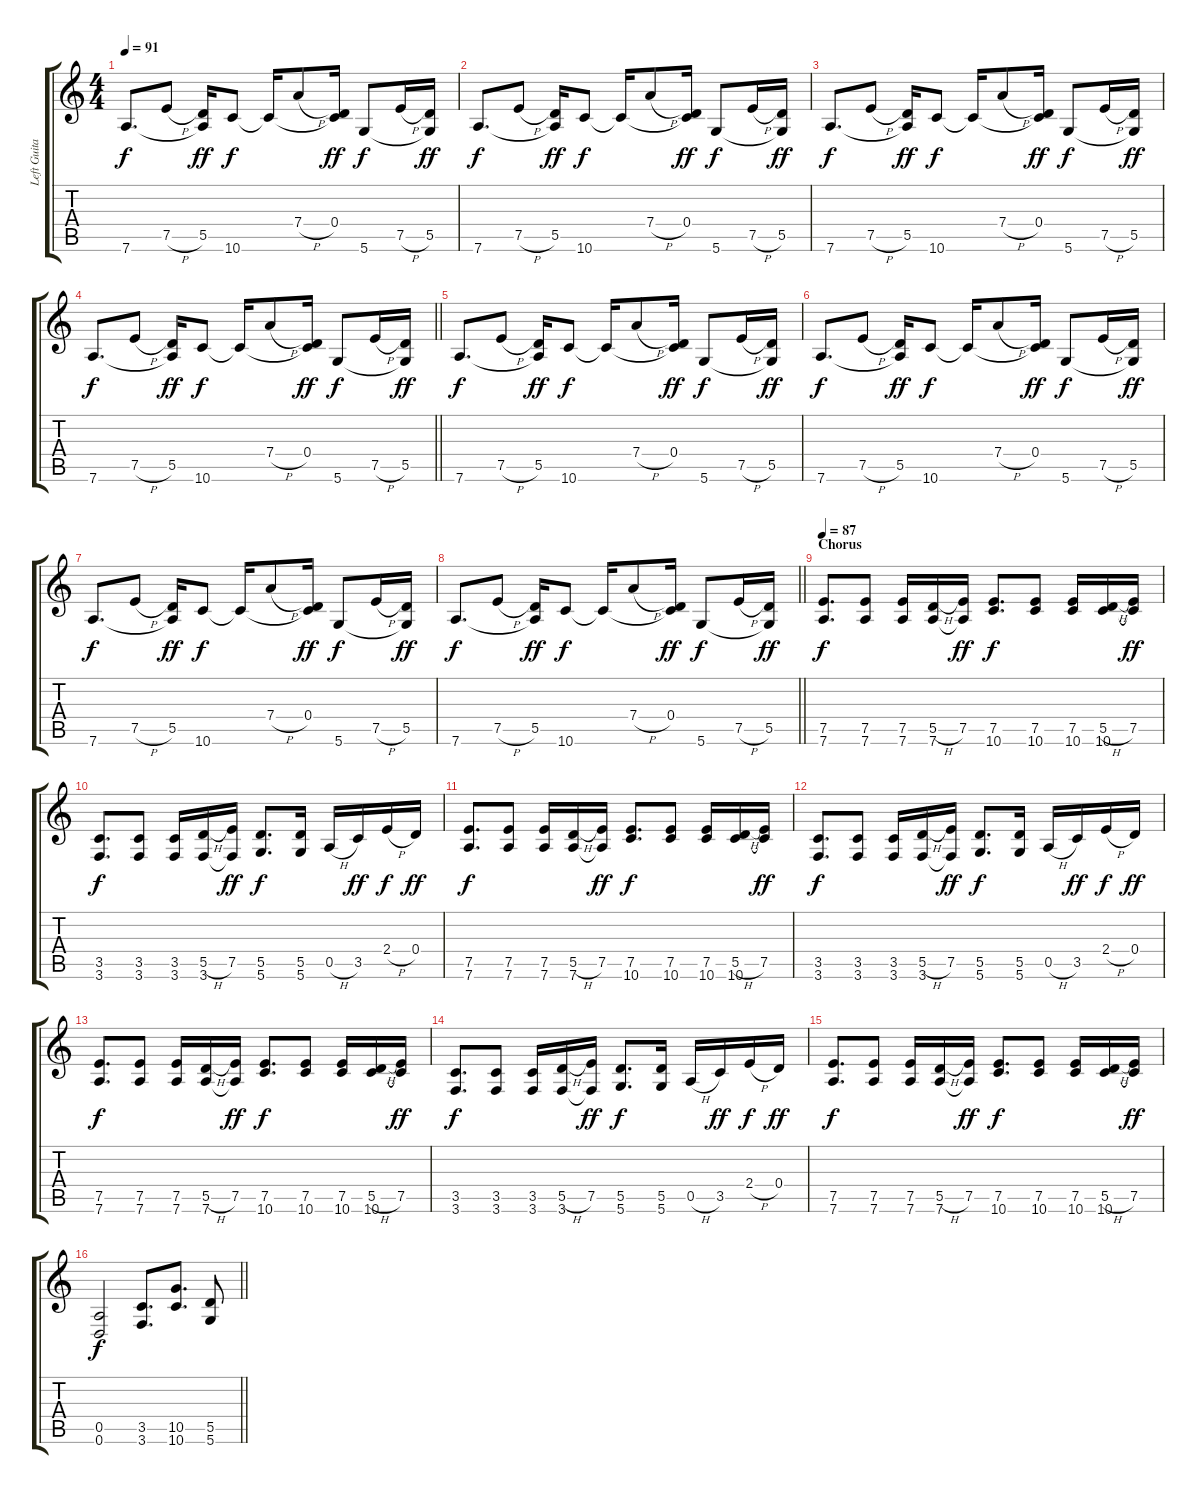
\track ("Left Guitar" "Left Guita") {instrument distortionguitar}
\staff {score tabs}
\tuning (E4 B3 G3 D3 A2 D2) {hide}
\ts (4 4)
\section ("" "")
\tempo 91
\clef g2
\ks c
7.6.8{d dy f} 7.5{h}.8 (5.5 7.6{t}).16{dy ff} 10.6.8{dy f} 10.6{t}.16 7.4{h}.8 (0.4 10.6{t}).16{dy ff} 5.6.8{dy f} 7.5{h}.16 (5.5 5.6{t}).16{dy ff} |
7.6.8{d dy f} 7.5{h}.8 (5.5 7.6{t}).16{dy ff} 10.6.8{dy f} 10.6{t}.16 7.4{h}.8 (0.4 10.6{t}).16{dy ff} 5.6.8{dy f} 7.5{h}.16 (5.5 5.6{t}).16{dy ff} |
7.6.8{d dy f} 7.5{h}.8 (5.5 7.6{t}).16{dy ff} 10.6.8{dy f} 10.6{t}.16 7.4{h}.8 (0.4 10.6{t}).16{dy ff} 5.6.8{dy f} 7.5{h}.16 (5.5 5.6{t}).16{dy ff} |
\barLineRight lightlight
7.6.8{d dy f} 7.5{h}.8 (5.5 7.6{t}).16{dy ff} 10.6.8{dy f} 10.6{t}.16 7.4{h}.8 (0.4 10.6{t}).16{dy ff} 5.6.8{dy f} 7.5{h}.16 (5.5 5.6{t}).16{dy ff} |
\section ("" "")
7.6.8{d dy f} 7.5{h}.8 (5.5 7.6{t}).16{dy ff} 10.6.8{dy f} 10.6{t}.16 7.4{h}.8 (0.4 10.6{t}).16{dy ff} 5.6.8{dy f} 7.5{h}.16 (5.5 5.6{t}).16{dy ff} |
7.6.8{d dy f} 7.5{h}.8 (5.5 7.6{t}).16{dy ff} 10.6.8{dy f} 10.6{t}.16 7.4{h}.8 (0.4 10.6{t}).16{dy ff} 5.6.8{dy f} 7.5{h}.16 (5.5 5.6{t}).16{dy ff} |
7.6.8{d dy f} 7.5{h}.8 (5.5 7.6{t}).16{dy ff} 10.6.8{dy f} 10.6{t}.16 7.4{h}.8 (0.4 10.6{t}).16{dy ff} 5.6.8{dy f} 7.5{h}.16 (5.5 5.6{t}).16{dy ff} |
\barLineRight lightlight
7.6.8{d dy f} 7.5{h}.8 (5.5 7.6{t}).16{dy ff} 10.6.8{dy f} 10.6{t}.16 7.4{h}.8 (0.4 10.6{t}).16{dy ff} 5.6.8{dy f} 7.5{h}.16 (5.5 5.6{t}).16{dy ff} |
\section ("" "Chorus")
\tempo 87
(7.5 7.6).8{d dy f} (7.5 7.6).8 (7.5 7.6).16 (5.5{h} 7.6).16 (7.5 7.6{t}).16{dy ff} (7.5 10.6).8{d dy f} (7.5 10.6).8 (7.5 10.6).16 (5.5{h} 10.6).16 (7.5 10.6{t}).16{dy ff} |
(3.5 3.6).8{d dy f} (3.5 3.6).8 (3.5 3.6).16 (5.5{h} 3.6).16 (7.5 3.6{t}).16{dy ff} (5.5 5.6).8{d dy f} (5.5 5.6).16 0.5{h}.16 3.5.16{dy ff} 2.4{h}.16{dy f} 0.4.16{dy ff} |
(7.5 7.6).8{d dy f} (7.5 7.6).8 (7.5 7.6).16 (5.5{h} 7.6).16 (7.5 7.6{t}).16{dy ff} (7.5 10.6).8{d dy f} (7.5 10.6).8 (7.5 10.6).16 (5.5{h} 10.6).16 (7.5 10.6{t}).16{dy ff} |
(3.5 3.6).8{d dy f} (3.5 3.6).8 (3.5 3.6).16 (5.5{h} 3.6).16 (7.5 3.6{t}).16{dy ff} (5.5 5.6).8{d dy f} (5.5 5.6).16 0.5{h}.16 3.5.16{dy ff} 2.4{h}.16{dy f} 0.4.16{dy ff} |
(7.5 7.6).8{d dy f} (7.5 7.6).8 (7.5 7.6).16 (5.5{h} 7.6).16 (7.5 7.6{t}).16{dy ff} (7.5 10.6).8{d dy f} (7.5 10.6).8 (7.5 10.6).16 (5.5{h} 10.6).16 (7.5 10.6{t}).16{dy ff} |
(3.5 3.6).8{d dy f} (3.5 3.6).8 (3.5 3.6).16 (5.5{h} 3.6).16 (7.5 3.6{t}).16{dy ff} (5.5 5.6).8{d dy f} (5.5 5.6).16 0.5{h}.16 3.5.16{dy ff} 2.4{h}.16{dy f} 0.4.16{dy ff} |
(7.5 7.6).8{d dy f} (7.5 7.6).8 (7.5 7.6).16 (5.5{h} 7.6).16 (7.5 7.6{t}).16{dy ff} (7.5 10.6).8{d dy f} (7.5 10.6).8 (7.5 10.6).16 (5.5{h} 10.6).16 (7.5 10.6{t}).16{dy ff} |
\barLineRight lightlight
(0.5 0.6).2{dy f} (3.5 3.6).8{d} (10.5 10.6).8{d} (5.5 5.6).8
